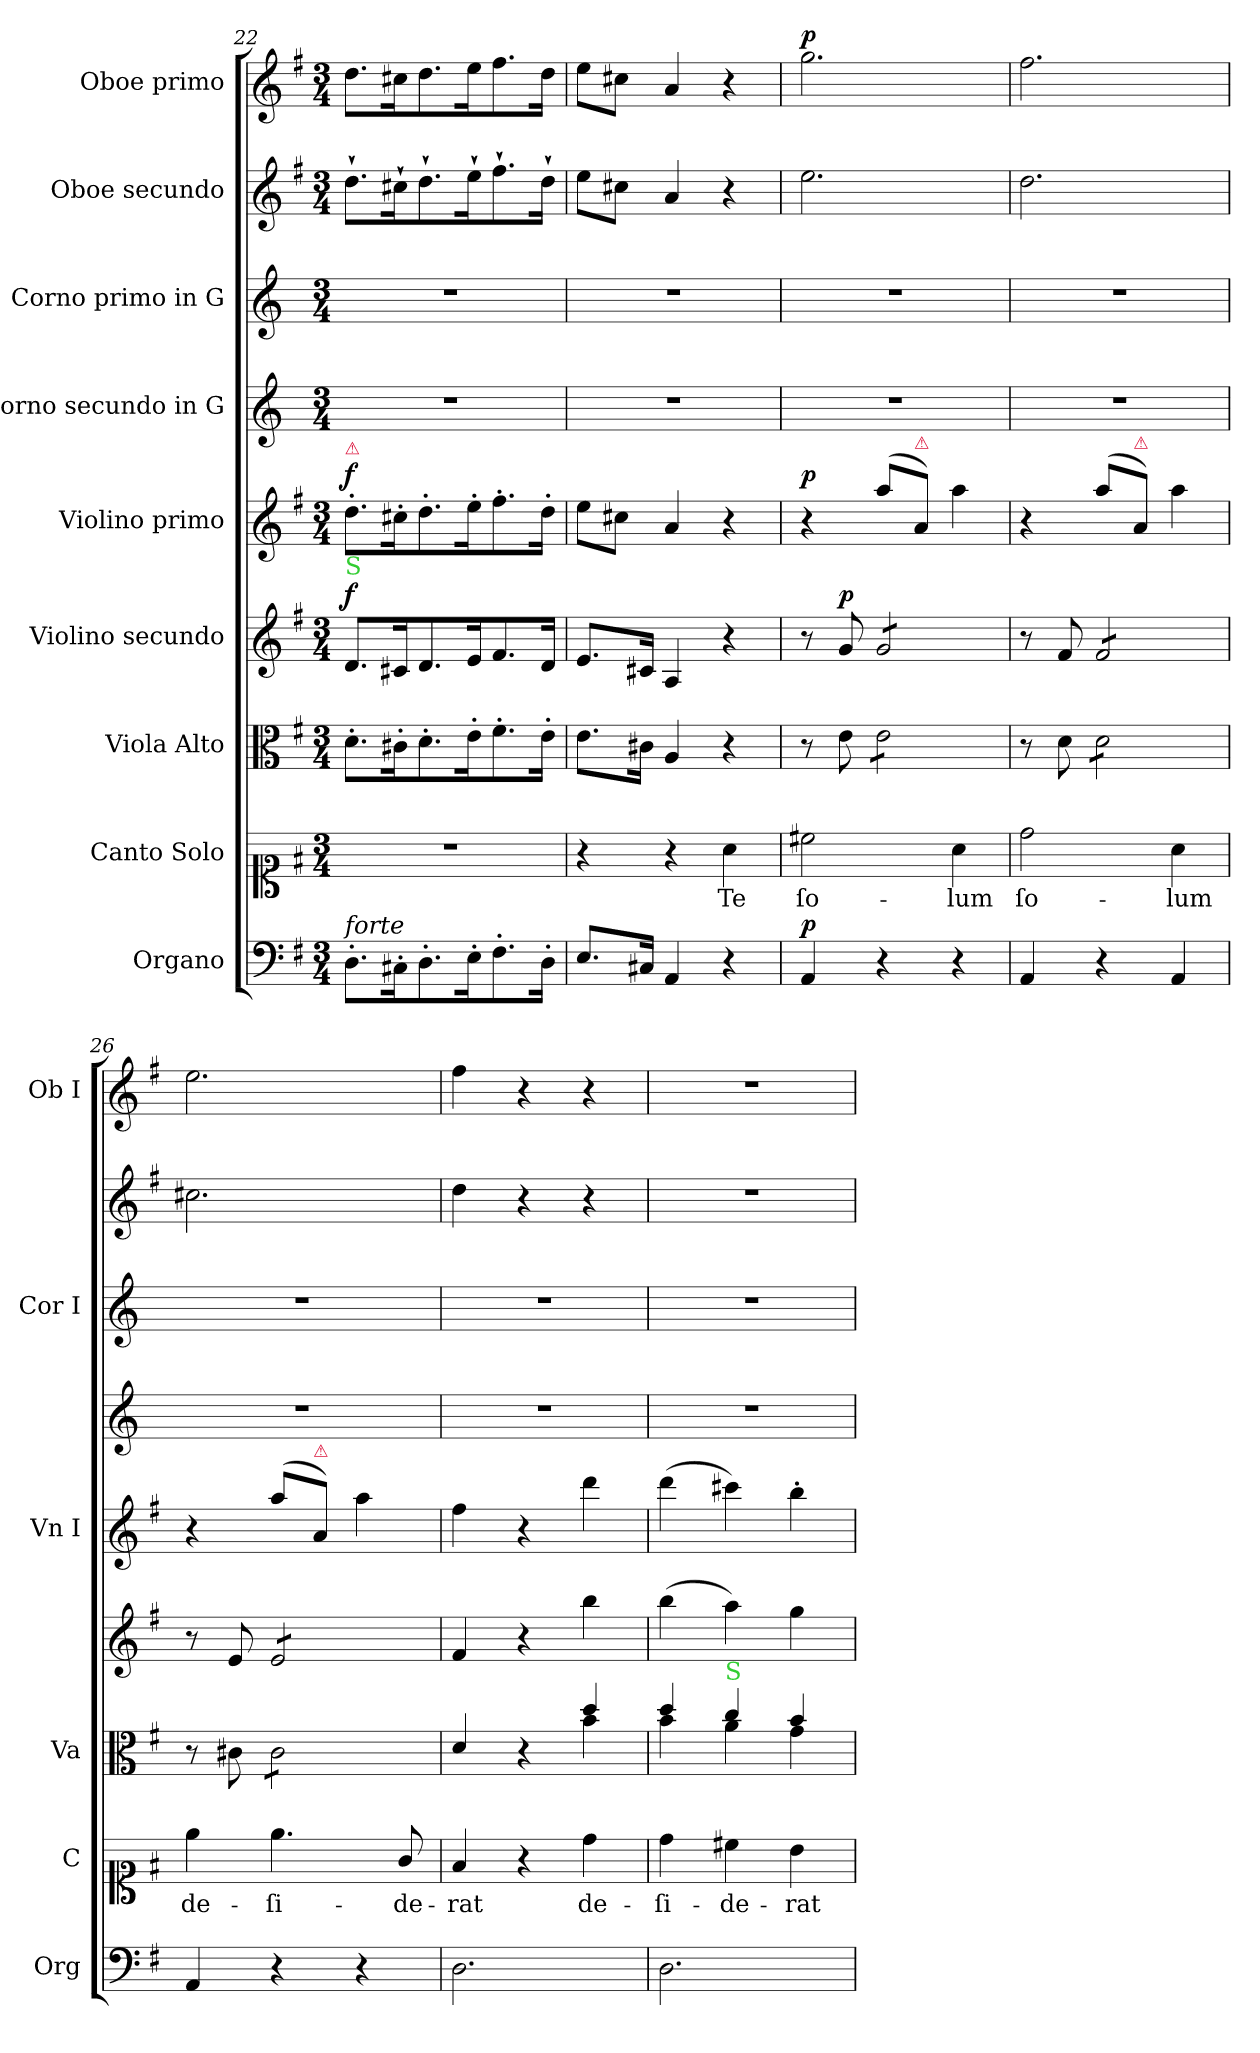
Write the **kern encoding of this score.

**kern	**dynam	**kern	**text	**kern	**kern	**dynam	**kern	**dynam	**kern	**kern	**kern	**kern	**dynam
*part9	*part9	*part8	*part8	*part7	*part6	*part6	*part5	*part5	*part4	*part3	*part2	*part1	*part1
*staff9	*staff9	*staff8	*staff8	*staff7	*staff6	*staff6	*staff5	*staff5	*staff4	*staff3	*staff2	*staff1	*staff1
*I"Organo	*	*I"Canto Solo	*	*I"Viola Alto	*I"Violino secundo	*	*I"Violino primo	*	*I"Corno secundo in G	*I"Corno primo in G	*I"Oboe secundo	*I"Oboe primo	*
*I'Org	*	*I'C	*	*I'Va	*	*	*I'Vn I	*	*	*I'Cor I	*	*I'Ob I	*
*clefF4	*	*clefC1	*	*clefC3	*clefG2	*	*clefG2	*	*clefG2	*clefG2	*clefG2	*clefG2	*
*	*	*	*	*	*	*	*	*	*ITrd3c5	*ITrd3c5	*	*	*
*k[f#]	*	*k[f#]	*	*k[f#]	*k[f#]	*	*k[f#]	*	*k[f#]	*k[f#]	*k[f#]	*k[f#]	*
*M3/4	*	*M3/4	*	*M3/4	*M3/4	*	*M3/4	*	*M3/4	*M3/4	*M3/4	*M3/4	*
=22	=22	=22	=22	=22	=22	=22	=22	=22	=22	=22	=22	=22	=22
!	!	!	!	!	!	!	!LO:TX:a:color=crimson:t=⚠	!	!	!	!	!	!
!	!	!	!	!	!LO:TX:a:color=limegreen:t=S	!	!	!	!	!	!	!	!
!LO:TX:a:i:t=forte	!	!	!	!	!	!	!	!	!	!	!	!	!
!	!	!	!	!	!	!LO:DY:a	!	!LO:DY:a	!	!	!	!	!
8.D'\L	.	2.r	.	8.d'\L	8.d/L	f	8.dd'\L	f	2.r	2.r	8.dd`\L	8.dd\L	.
16C#X'/K	.	.	.	16c#X'\K	16c#X/K	.	16cc#X'\K	.	.	.	16cc#X`\K	16cc#X\K	.
8.D'\	.	.	.	8.d'\	8.d/	.	8.dd'\	.	.	.	8.dd`\	8.dd\	.
16E'\K	.	.	.	16e'\K	16e/K	.	16ee'\K	.	.	.	16ee`\K	16ee\K	.
8.F#'\	.	.	.	8.f#'\	8.f#/	.	8.ff#'\	.	.	.	8.ff#`\	8.ff#\	.
16D'\Jk	.	.	.	16e'\Jk	16d/Jk	.	16dd'\Jk	.	.	.	16dd`\Jk	16dd\Jk	.
=23	=23	=23	=23	=23	=23	=23	=23	=23	=23	=23	=23	=23	=23
8.E\L	.	4r	.	8.e\L	8.e/L	.	8ee\L	.	2.r	2.r	8ee\L	8ee\L	.
.	.	.	.	.	.	.	8cc#X\J	.	.	.	8cc#X\J	8cc#X\J	.
16C#X/Jk	.	.	.	16c#X\Jk	16c#X/Jk	.	.	.	.	.	.	.	.
4AA/	.	4r	.	4A/	4A/	.	4a/	.	.	.	4a/	4a/	.
4r	.	4a\	Te	4r	4r	.	4r	.	.	.	4r	4r	.
=24	=24	=24	=24	=24	=24	=24	=24	=24	=24	=24	=24	=24	=24
!	!LO:DY:a	!	!	!	!	!	!	!LO:DY:a	!	!	!	!	!LO:DY:a
4AA/	p	2cc#X\	ſo-	8r	8r	.	4r	p	2.r	2.r	2.ee\	2.gg\	p
!	!	!	!	!	!	!LO:DY:a	!	!	!	!	!	!	!
.	.	.	.	8e\	8g/	p	.	.	.	.	.	.	.
*	*	*	*	*tremolo	*	*	*	*	*	*	*	*	*
*	*	*	*	*	*tremolo	*	*	*	*	*	*	*	*
4r	.	.	.	8e\L	8g/L	.	(>8aa\L	.	.	.	.	.	.
!	!	!	!	!	!	!	!LO:TX:a:color=crimson:t=⚠	!	!	!	!	!	!
.	.	.	.	8e\	8g/	.	8a/J)	.	.	.	.	.	.
4r	.	4a\	-lum	8e\	8g/	.	4aa\	.	.	.	.	.	.
.	.	.	.	8e\J	8g/J	.	.	.	.	.	.	.	.
*	*	*	*	*	*Xtremolo	*	*	*	*	*	*	*	*
*	*	*	*	*Xtremolo	*	*	*	*	*	*	*	*	*
=25	=25	=25	=25	=25	=25	=25	=25	=25	=25	=25	=25	=25	=25
4AA/	.	2dd\	ſo-	8r	8r	.	4r	.	2.r	2.r	2.dd\	2.ff#\	.
.	.	.	.	8d\	8f#/	.	.	.	.	.	.	.	.
*	*	*	*	*tremolo	*	*	*	*	*	*	*	*	*
*	*	*	*	*	*tremolo	*	*	*	*	*	*	*	*
4r	.	.	.	8d\L	8f#/L	.	(>8aa\L	.	.	.	.	.	.
!	!	!	!	!	!	!	!LO:TX:a:color=crimson:t=⚠	!	!	!	!	!	!
.	.	.	.	8d\	8f#/	.	8a/J)	.	.	.	.	.	.
4AA/	.	4a\	-lum	8d\	8f#/	.	4aa\	.	.	.	.	.	.
.	.	.	.	8d\J	8f#/J	.	.	.	.	.	.	.	.
*	*	*	*	*	*Xtremolo	*	*	*	*	*	*	*	*
*	*	*	*	*Xtremolo	*	*	*	*	*	*	*	*	*
=26	=26	=26	=26	=26	=26	=26	=26	=26	=26	=26	=26	=26	=26
4AA/	.	4ee\	de-	8r	8r	.	4r	.	2.r	2.r	2.cc#X\	2.ee\	.
.	.	.	.	8c#X\	8e/	.	.	.	.	.	.	.	.
*	*	*	*	*tremolo	*	*	*	*	*	*	*	*	*
*	*	*	*	*	*tremolo	*	*	*	*	*	*	*	*
4r	.	4.ee\	-ſi-	8c#\L	8e/L	.	(8aa\L	.	.	.	.	.	.
!	!	!	!	!	!	!	!LO:TX:a:color=crimson:t=⚠	!	!	!	!	!	!
.	.	.	.	8c#\	8e/	.	8a/J)	.	.	.	.	.	.
4r	.	.	.	8c#\	8e/	.	4aa\	.	.	.	.	.	.
.	.	8g/	-de-	8c#\J	8e/J	.	.	.	.	.	.	.	.
*	*	*	*	*	*Xtremolo	*	*	*	*	*	*	*	*
*	*	*	*	*Xtremolo	*	*	*	*	*	*	*	*	*
=27	=27	=27	=27	=27	=27	=27	=27	=27	=27	=27	=27	=27	=27
*	*	*	*	*^	*	*	*	*	*	*	*	*	*
2.D\	.	4f#/	-rat	4d/	2ryy	4f#/	.	4ff#\	.	2.r	2.r	4dd\	4ff#\	.
.	.	4r	.	4r	.	4r	.	4r	.	.	.	4r	4r	.
.	.	4dd\	de-	4b\	4dd/	4bb\	.	4ddd\	.	.	.	4r	4r	.
=28	=28	=28	=28	=28	=28	=28	=28	=28	=28	=28	=28	=28	=28	=28
2.D\	.	4dd\	-ſi-	4b\	4dd/	(>4bb\	.	(>4ddd\	.	2.r	2.r	2.r	2.r	.
!	!	!	!	!LO:TX:a:color=limegreen:t=S	!	!	!	!	!	!	!	!	!	!
.	.	4cc#X\	-de-	4a\	4cc/	4aa\)	.	4ccc#X\)	.	.	.	.	.	.
.	.	4b\	-rat	4g\	4b/	4gg\	.	4bb'\	.	.	.	.	.	.
*	*	*	*	*v	*v	*	*	*	*	*	*	*	*	*
=	=	=	=	=	=	=	=	=	=	=	=	=	=
*-	*-	*-	*-	*-	*-	*-	*-	*-	*-	*-	*-	*-	*-
